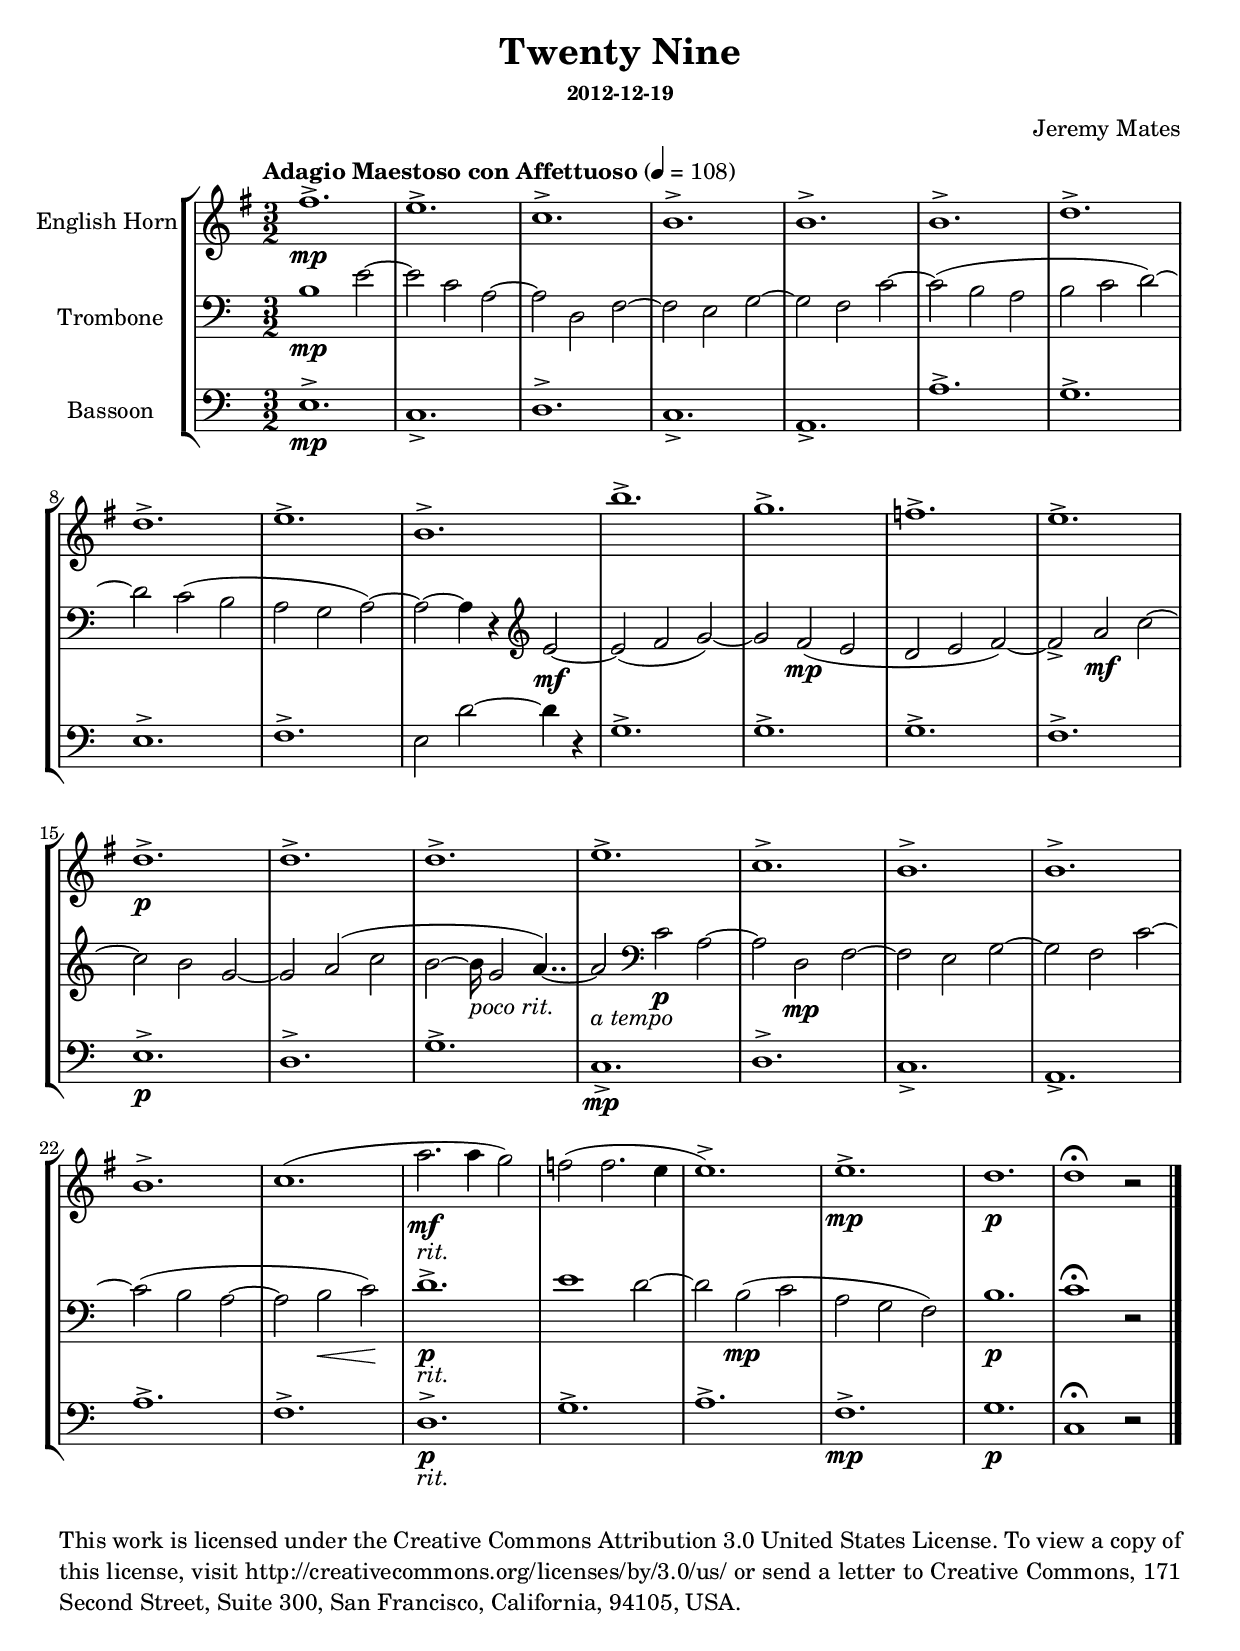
% LilyPond engraving system - http://www.lilypond.org/

\version "2.16.0"
\include "articulate.ly"

#(define-markup-list-command (paragraph layout props args) (markup-list?) (interpret-markup-list layout props (make-justified-lines-markup-list (cons (make-hspace-markup 0) args))))

\header {
  title       = "Twenty Nine"
  subsubtitle = "2012-12-19"
  composer    = "Jeremy Mates"
% copyright   = "© 2012 Creative Commons Attribution 3.0 United States License"
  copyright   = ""
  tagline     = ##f
}

keytempoetc = {
  \tempo "Adagio Maestoso con Affettuoso" 4=108
  \time 3/2
}

voiceone = {
  % English Horn transposing instrument pitched in F below C
  \key g \major
  \transposition f,

  \keytempoetc
  \clef treble

  \transpose c g' { \relative b {
    b1.->\mp
    a1.->
    f1.->
    e1.->
    e1.->
    e1.->
    g1.->
    g1.->
    a1.->
    e1.->
    e'1.->
    c1.->
    bes1.->
    a1.->
    g1.->\p
    g1.->
    g1.->
    a1.->
    f1.->
    e1.->
    e1.->
    e1.->
    f1.(
    d'2.\mf_\markup { \italic "rit." } d4 c2)
    bes2( bes2. a4
    a1.->)
    a1.->\mp
    g1.\p
    g1\fermata r2
  } }
}

voicetwo = \relative b {
  \keytempoetc
  \clef bass

  b1\mp e2~
  e2 c a~
  a2 d, f~
  f2 e g~
  g2 f c'~
  c2( b a
  b2 c d~)
  d2 c( b
  a2 g a~)
  a2~a4 r4 \clef treble e'2~\mf
  e2( f2 g~)
  g2 f(\mp e
  d2 e f~)
  f2-> a\mf c~
  c2 b g~
  g2 a( c
  b2~ b16_\markup { \italic "poco rit." } g2 a4..~)
  a2_\markup { \italic "a tempo" } \clef bass c,\p a~
  a2 d,\mp f~
  f2 e g~
  g2 f c'~
  c2( b a~
  a2 b\< c\!)
  d1.->\p_\markup { \italic "rit." } 
  e1 d2~
  d2 b\mp( c
  a2 g f)
  b1.\p
  c1\fermata r2
}

voicethree = \relative e {
  \keytempoetc
  \clef bass

  e1.->\mp
  c1.->
  d1.->
  c1.->
  a1.->
  a'1.->
  g1.->
  e1.->
  f1.->
  e2 d'2~ d4 r4
  g,1.->
  g1.->
  g1.->
  f1.->
  e1.->\p
  d1.->
  g1.->
  c,1.->\mp
  d1.->
  c1.->
  a1.->
  a'1.->
  f1.->
  d1.->\p_\markup { \italic "rit." } 
  g1.->
  a1.->
  f1.->\mp
  g1.\p
  c,1\fermata r2
}

%                                                                           %
%%%%%%%%%%%%%%%%%%%%%%%%%%%%%%%     Misc.     %%%%%%%%%%%%%%%%%%%%%%%%%%%%%%%
%                                                                           %

upper = {
  \set Staff.instrumentName = #"English Horn"
  \set Staff.midiInstrument = #"english horn"
  \voiceone

  \bar "|."
}

middle = {
  \set Staff.instrumentName = #"Trombone"
  \set Staff.midiInstrument = #"trombone"
  \voicetwo

  \bar "|."
}

lower = {
  \set Staff.instrumentName = #"Bassoon"
  \set Staff.midiInstrument = #"bassoon"
  \voicethree

  \bar "|."
}

theblackdots = {
  <<
    \new StaffGroup <<
      \new Staff = "upper" \upper
      \new Staff = "middle" \middle
      \new Staff = "lower" \lower
    >>
  >>
}

themusic = {
  <<
    \new PianoStaff <<
      \set Score.midiChannelMapping = #'instrument
      \new Staff = "upper" \upper
      \new Staff = "middle" \middle
      \new Staff = "lower" \lower
    >>
  >>
}

\score {
  \theblackdots
  \layout { indent = 2.3\cm }
}
\score {
  \articulate { \themusic }
  \midi { }
}
  \markuplist { \paragraph {
This work is licensed under the Creative Commons Attribution 3.0 United
States License. To view a copy of this license, visit
http://creativecommons.org/licenses/by/3.0/us/ or send a letter to
Creative Commons, 171 Second Street, Suite 300, San Francisco,
California, 94105, USA.
} }
